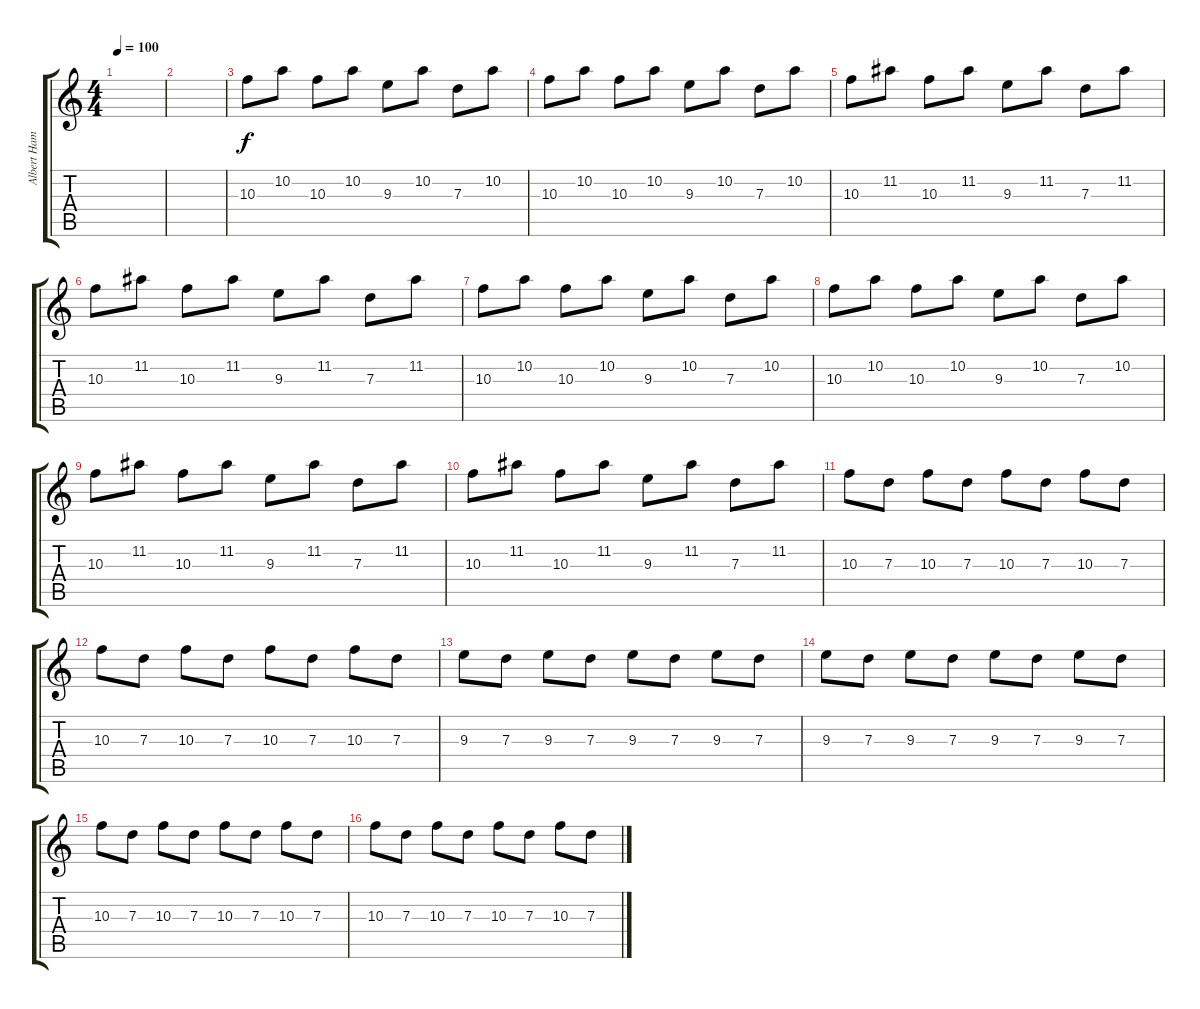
\track ("Albert Hammond" "Albert Ham") {instrument distortionguitar}
\staff {score tabs}
\tuning (E4 B3 G3 D3 A2 E2) {hide}
\ts (4 4)
\tempo 100
\clef g2
\ks c
|
|
10.3.8 10.2.8 10.3.8 10.2.8 9.3.8 10.2.8 7.3.8 10.2.8 |
10.3.8 10.2.8 10.3.8 10.2.8 9.3.8 10.2.8 7.3.8 10.2.8 |
10.3.8 11.2.8 10.3.8 11.2.8 9.3.8 11.2.8 7.3.8 11.2.8 |
10.3.8 11.2.8 10.3.8 11.2.8 9.3.8 11.2.8 7.3.8 11.2.8 |
10.3.8 10.2.8 10.3.8 10.2.8 9.3.8 10.2.8 7.3.8 10.2.8 |
10.3.8 10.2.8 10.3.8 10.2.8 9.3.8 10.2.8 7.3.8 10.2.8 |
10.3.8 11.2.8 10.3.8 11.2.8 9.3.8 11.2.8 7.3.8 11.2.8 |
10.3.8 11.2.8 10.3.8 11.2.8 9.3.8 11.2.8 7.3.8 11.2.8 |
10.3.8 7.3.8 10.3.8 7.3.8 10.3.8 7.3.8 10.3.8 7.3.8 |
10.3.8 7.3.8 10.3.8 7.3.8 10.3.8 7.3.8 10.3.8 7.3.8 |
9.3.8 7.3.8 9.3.8 7.3.8 9.3.8 7.3.8 9.3.8 7.3.8 |
9.3.8 7.3.8 9.3.8 7.3.8 9.3.8 7.3.8 9.3.8 7.3.8 |
10.3.8 7.3.8 10.3.8 7.3.8 10.3.8 7.3.8 10.3.8 7.3.8 |
10.3.8 7.3.8 10.3.8 7.3.8 10.3.8 7.3.8 10.3.8 7.3.8
